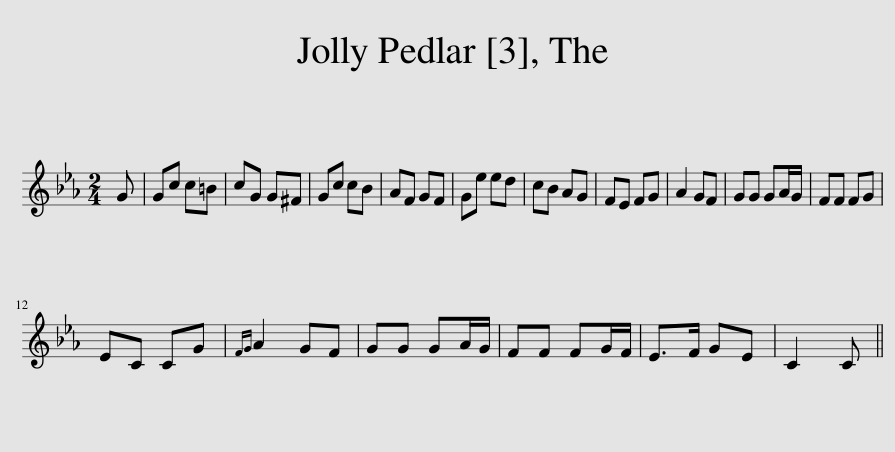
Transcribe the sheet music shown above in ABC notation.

X:1
L:1/8
M:2/4
I:linebreak $
K:Cmin
V:1 treble
V:1
 G | Gc c=B | cG G^F | Gc cB | AF GF | %5
 Ge ed | cB AG | FE FG | A2 GF | GG GA/G/ | %10
 FF FG |$ EC CG |{FG} A2 GF | GG GA/G/ | FF FG/F/ | %15
 E>F GE | C2 C || %17
